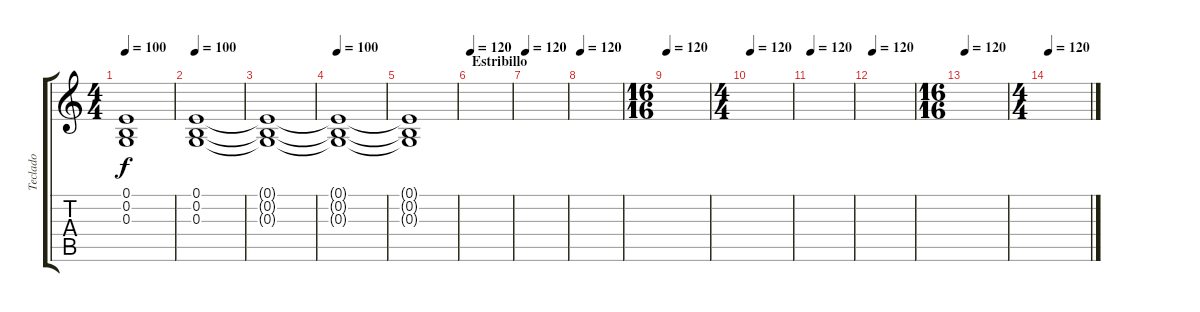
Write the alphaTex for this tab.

\track ("Teclado" "Teclado") {instrument stringensemble2}
\staff {score tabs}
\tuning (E4 B3 G3 D3 A2 E2) {hide}
\ts (4 4)
\tempo 100
\clef g2
\ks c
(0.1{t} 0.2{t} 0.3{t}).1{dy f} |
\tempo 100
(0.1 0.2 0.3).1 |
(0.1{t} 0.2{t} 0.3{t}).1 |
\tempo 100
(0.1{t} 0.2{t} 0.3{t}).1 |
(0.1{t} 0.2{t} 0.3{t}).1 |
\section ("" "Estribillo")
\tempo 120
|
\tempo 120
|
\tempo 120
|
\ts (16 16)
\tempo 120
|
\ts (4 4)
\tempo 120
|
\tempo 120
|
\tempo 120
|
\ts (16 16)
\tempo 120
|
\ts (4 4)
\tempo 120
